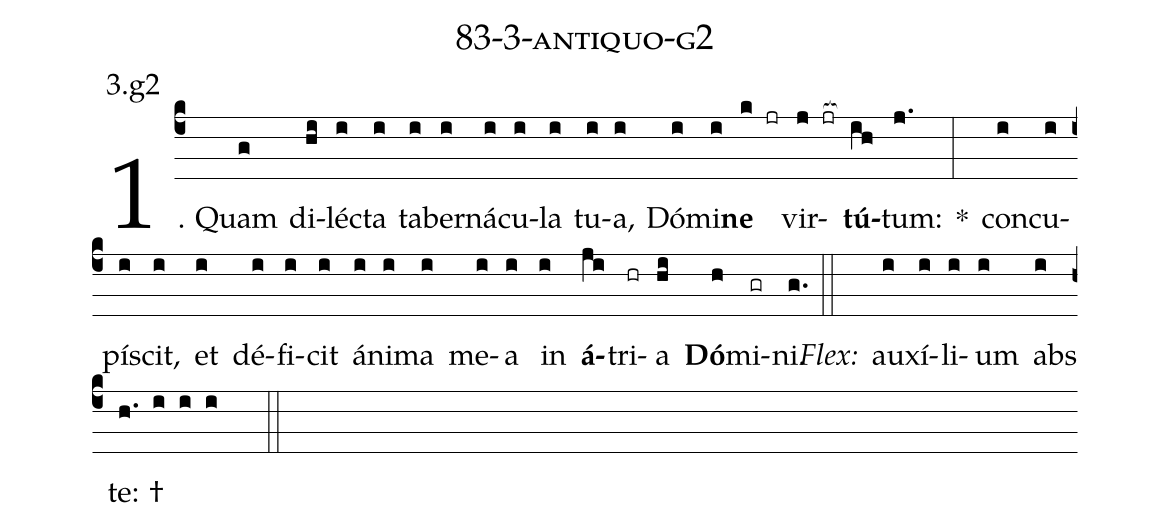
name: 83-3-antiquo-g2;
annotation: 3.g2;
%%
(c4)1. Quam(g) di(hi)léc(i)ta(i) ta(i)ber(i)ná(i)cu(i)la(i) tu(i)a,(i) Dó(i)mi(i)<b>ne</b>(k jr) vir(j jr[ocb:1{])<b>tú</b>(ih[ocb:0}])tum:(j.) *(:) con(i)cu(i)pí(i)scit,(i) et(i) dé(i)fi(i)cit(i) á(i)ni(i)ma(i) me(i)a(i) in(i) <b>á</b>(ji)tri(hr)a(hi) <b>Dó</b>(h)mi(gr)ni.(g.) (::)
<i>Flex:</i>()  au(i)xí(i)li(i)um(i) abs(i) te: †(h. i i i  ::)
